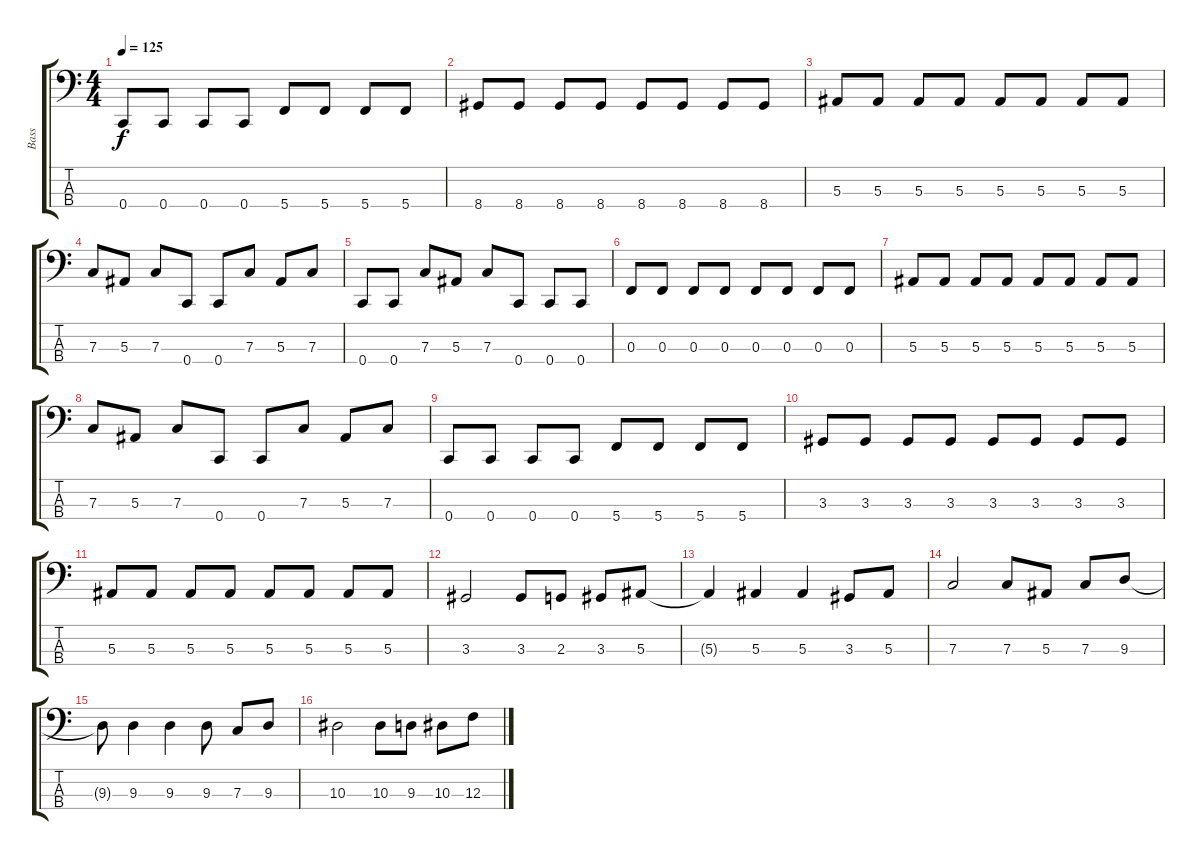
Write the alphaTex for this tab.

\track ("Bass" "Bass") {instrument electricbasspick}
\staff {score tabs}
\tuning (Eb2 Bb1 F1 C1) {hide}
\ts (4 4)
\tempo 125
\clef f4
\ks c
0.4.8{dy f} 0.4.8 0.4.8 0.4.8 5.4.8 5.4.8 5.4.8 5.4.8 |
8.4.8 8.4.8 8.4.8 8.4.8 8.4.8 8.4.8 8.4.8 8.4.8 |
5.3.8 5.3.8 5.3.8 5.3.8 5.3.8 5.3.8 5.3.8 5.3.8 |
7.3.8 5.3.8 7.3.8 0.4.8 0.4.8 7.3.8 5.3.8 7.3.8 |
0.4.8 0.4.8 7.3.8 5.3.8 7.3.8 0.4.8 0.4.8 0.4.8 |
0.3.8 0.3.8 0.3.8 0.3.8 0.3.8 0.3.8 0.3.8 0.3.8 |
5.3.8 5.3.8 5.3.8 5.3.8 5.3.8 5.3.8 5.3.8 5.3.8 |
7.3.8 5.3.8 7.3.8 0.4.8 0.4.8 7.3.8 5.3.8 7.3.8 |
0.4.8 0.4.8 0.4.8 0.4.8 5.4.8 5.4.8 5.4.8 5.4.8 |
3.3.8 3.3.8 3.3.8 3.3.8 3.3.8 3.3.8 3.3.8 3.3.8 |
5.3.8 5.3.8 5.3.8 5.3.8 5.3.8 5.3.8 5.3.8 5.3.8 |
3.3.2 3.3.8 2.3.8 3.3.8 5.3.8 |
5.3{t}.4 5.3.4 5.3.4 3.3.8 5.3.8 |
7.3.2 7.3.8 5.3.8 7.3.8 9.3.8 |
9.3{t}.8 9.3.4 9.3.4 9.3.8 7.3.8 9.3.8 |
10.3.2 10.3.8 9.3.8 10.3.8 12.3.8
